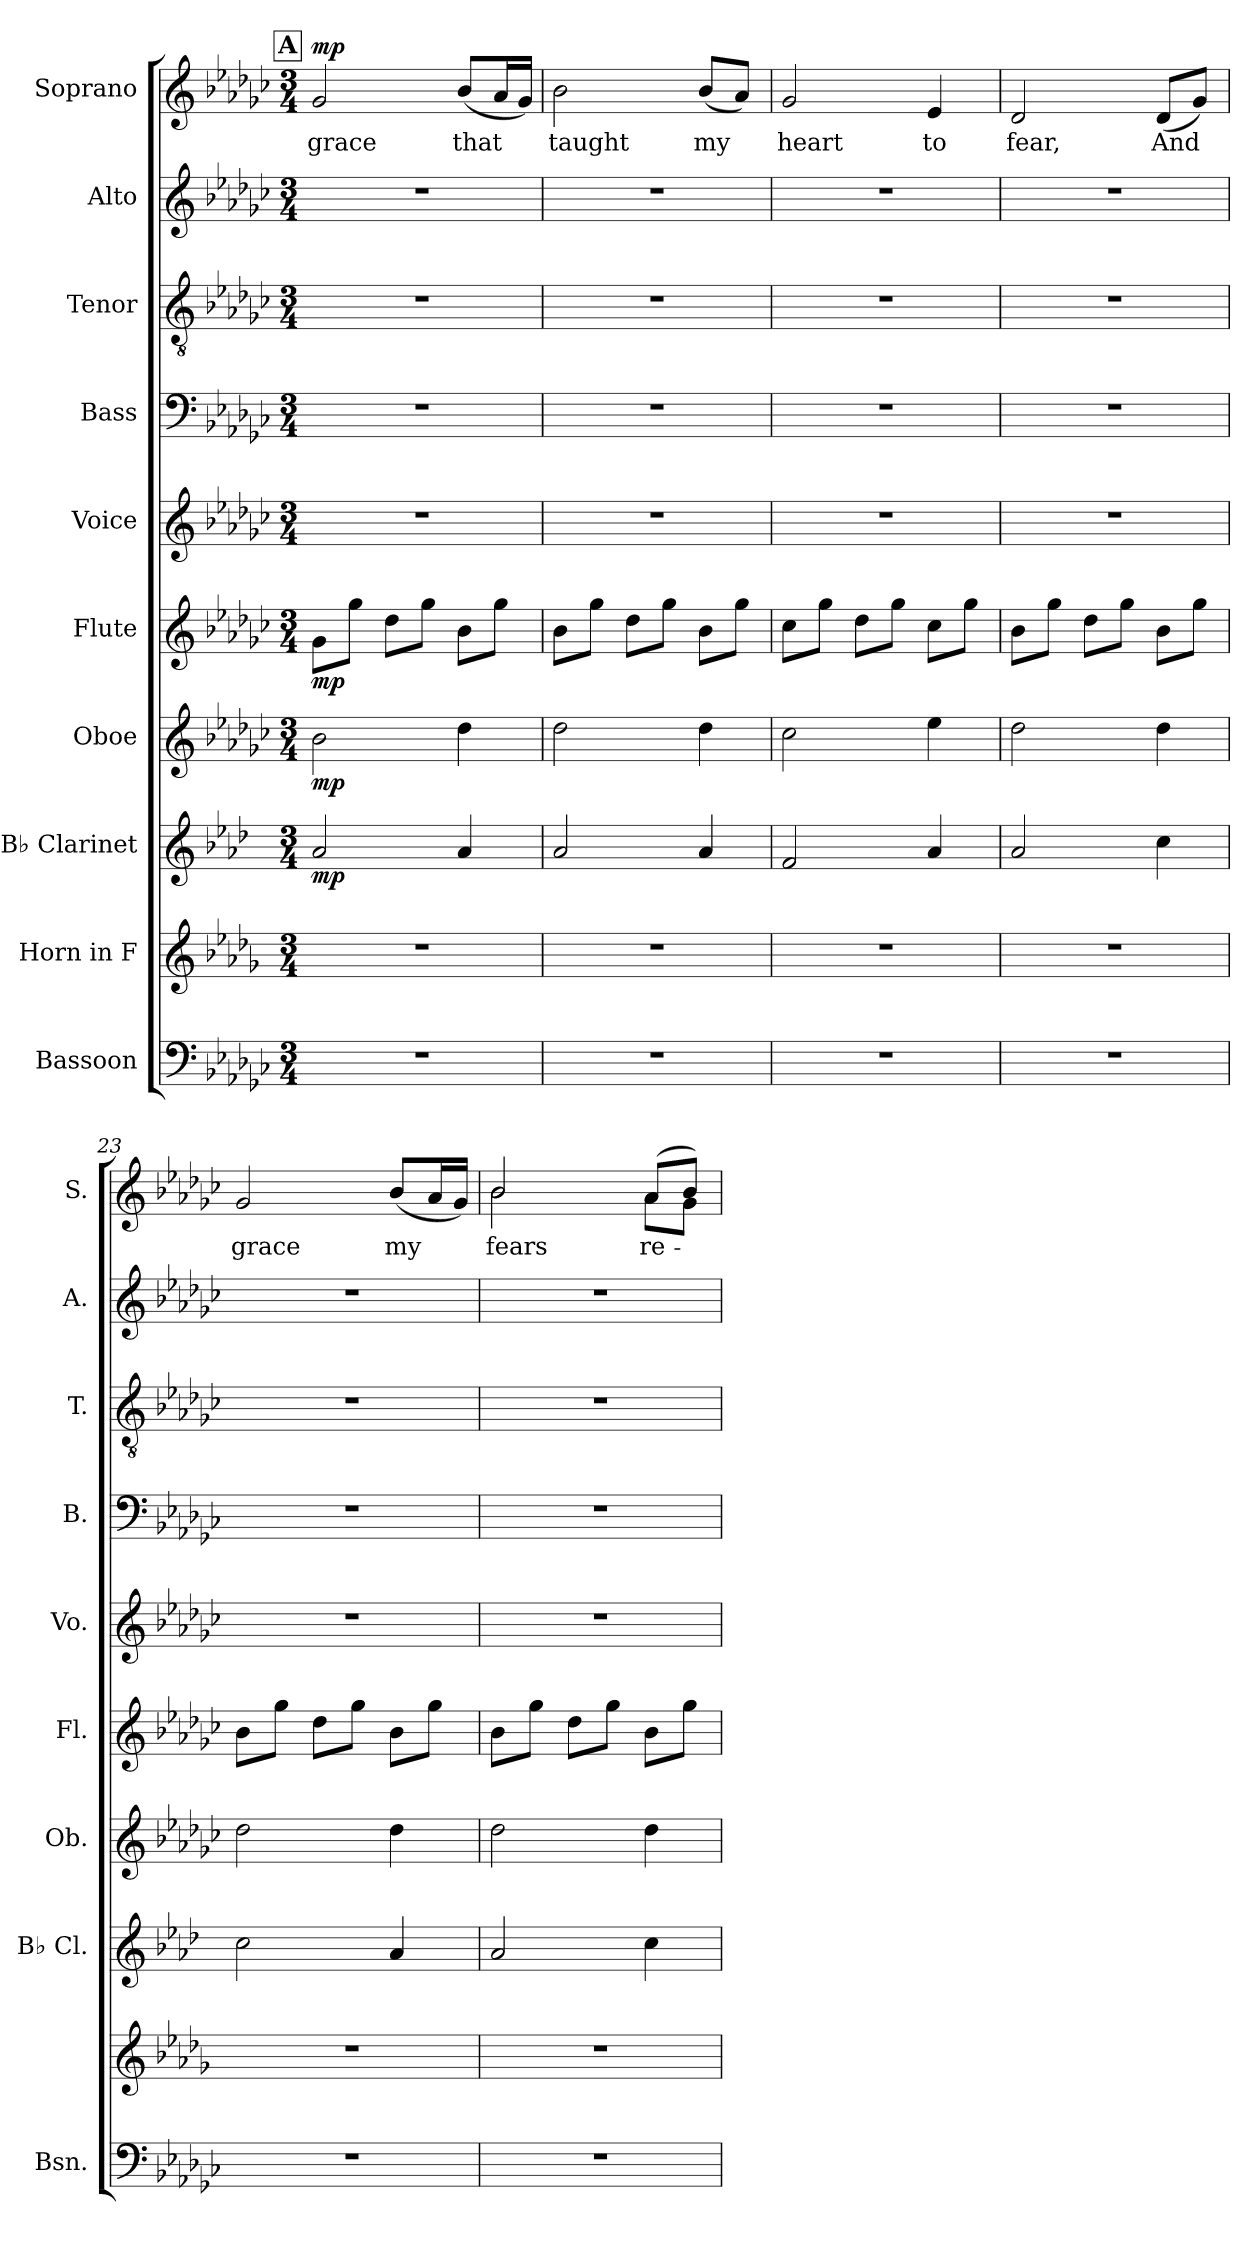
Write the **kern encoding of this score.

**kern	**kern	**kern	**dynam	**kern	**dynam	**kern	**dynam	**kern	**kern	**kern	**kern	**kern	**text	**dynam
*part10	*part9	*part8	*part8	*part7	*part7	*part6	*part6	*part5	*part4	*part3	*part2	*part1	*part1	*part1
*staff10	*staff9	*staff8	*staff8	*staff7	*staff7	*staff6	*staff6	*staff5	*staff4	*staff3	*staff2	*staff1	*staff1	*staff1
*I"Bassoon	*I"Horn in F	*I"B♭ Clarinet	*	*I"Oboe	*	*I"Flute	*	*I"Voice	*I"Bass	*I"Tenor	*I"Alto	*I"Soprano	*	*
*I'Bsn.	*	*I'B♭ Cl.	*	*I'Ob.	*	*I'Fl.	*	*I'Vo.	*I'B.	*I'T.	*I'A.	*I'S.	*	*
*clefF4	*clefG2	*clefG2	*	*clefG2	*	*clefG2	*	*clefG2	*clefF4	*clefGv2	*clefG2	*clefG2	*	*
*	*ITrd4c7	*ITrd1c2	*	*	*	*	*	*	*	*	*	*	*	*
*k[b-e-a-d-g-c-]	*k[b-e-a-d-g-c-]	*k[b-e-a-d-g-c-]	*	*k[b-e-a-d-g-c-]	*	*k[b-e-a-d-g-c-]	*	*k[b-e-a-d-g-c-]	*k[b-e-a-d-g-c-]	*k[b-e-a-d-g-c-]	*k[b-e-a-d-g-c-]	*k[b-e-a-d-g-c-]	*	*
*M3/4	*M3/4	*M3/4	*	*M3/4	*	*M3/4	*	*M3/4	*M3/4	*M3/4	*M3/4	*M3/4	*	*
!!LO:REH:place=s1:a:B:fs=14:t=A
=19	=19	=19	=19	=19	=19	=19	=19	=19	=19	=19	=19	=19	=19	=19
!	!	!	!LO:DY:b	!	!LO:DY:b	!	!LO:DY:b	!	!	!	!	!	!	!LO:DY:a
2.r	2.r	2g-/	mp	2b-\	mp	8g-\L	mp	2.r	2.r	2.r	2.r	2g-/	grace	mp
.	.	.	.	.	.	8gg-\J	.	.	.	.	.	.	.	.
.	.	.	.	.	.	8dd-\L	.	.	.	.	.	.	.	.
.	.	.	.	.	.	8gg-\J	.	.	.	.	.	.	.	.
.	.	4g-/	.	4dd-\	.	8b-\L	.	.	.	.	.	(8b-/L	that	.
.	.	.	.	.	.	8gg-\J	.	.	.	.	.	16a-/L	.	.
.	.	.	.	.	.	.	.	.	.	.	.	16g-/JJ)	.	.
!!LO:LB:g=z
=20	=20	=20	=20	=20	=20	=20	=20	=20	=20	=20	=20	=20	=20	=20
2.r	2.r	2g-/	.	2dd-\	.	8b-\L	.	2.r	2.r	2.r	2.r	2b-\	taught	.
.	.	.	.	.	.	8gg-\J	.	.	.	.	.	.	.	.
.	.	.	.	.	.	8dd-\L	.	.	.	.	.	.	.	.
.	.	.	.	.	.	8gg-\J	.	.	.	.	.	.	.	.
.	.	4g-/	.	4dd-\	.	8b-\L	.	.	.	.	.	(8b-/L	my	.
.	.	.	.	.	.	8gg-\J	.	.	.	.	.	8a-/J)	.	.
=21	=21	=21	=21	=21	=21	=21	=21	=21	=21	=21	=21	=21	=21	=21
2.r	2.r	2e-/	.	2cc-\	.	8cc-\L	.	2.r	2.r	2.r	2.r	2g-/	heart	.
.	.	.	.	.	.	8gg-\J	.	.	.	.	.	.	.	.
.	.	.	.	.	.	8dd-\L	.	.	.	.	.	.	.	.
.	.	.	.	.	.	8gg-\J	.	.	.	.	.	.	.	.
.	.	4g-/	.	4ee-\	.	8cc-\L	.	.	.	.	.	4e-/	to	.
.	.	.	.	.	.	8gg-\J	.	.	.	.	.	.	.	.
=22	=22	=22	=22	=22	=22	=22	=22	=22	=22	=22	=22	=22	=22	=22
2.r	2.r	2g-/	.	2dd-\	.	8b-\L	.	2.r	2.r	2.r	2.r	2d-/	fear,	.
.	.	.	.	.	.	8gg-\J	.	.	.	.	.	.	.	.
.	.	.	.	.	.	8dd-\L	.	.	.	.	.	.	.	.
.	.	.	.	.	.	8gg-\J	.	.	.	.	.	.	.	.
.	.	4b-\	.	4dd-\	.	8b-\L	.	.	.	.	.	(8d-/L	And	.
.	.	.	.	.	.	8gg-\J	.	.	.	.	.	8g-/J)	.	.
=23	=23	=23	=23	=23	=23	=23	=23	=23	=23	=23	=23	=23	=23	=23
2.r	2.r	2b-\	.	2dd-\	.	8b-\L	.	2.r	2.r	2.r	2.r	2g-/	grace	.
.	.	.	.	.	.	8gg-\J	.	.	.	.	.	.	.	.
.	.	.	.	.	.	8dd-\L	.	.	.	.	.	.	.	.
.	.	.	.	.	.	8gg-\J	.	.	.	.	.	.	.	.
.	.	4g-/	.	4dd-\	.	8b-\L	.	.	.	.	.	(8b-/L	my	.
.	.	.	.	.	.	8gg-\J	.	.	.	.	.	16a-/L	.	.
.	.	.	.	.	.	.	.	.	.	.	.	16g-/JJ)	.	.
!!LO:PB:g=z
=24	=24	=24	=24	=24	=24	=24	=24	=24	=24	=24	=24	=24	=24	=24
*	*	*	*	*	*	*	*	*	*	*	*	*^	*	*
2.r	2.r	2g-/	.	2dd-\	.	8b-\L	.	2.r	2.r	2.r	2.r	2b-/	2b-\	fears	.
.	.	.	.	.	.	8gg-\J	.	.	.	.	.	.	.	.	.
.	.	.	.	.	.	8dd-\L	.	.	.	.	.	.	.	.	.
.	.	.	.	.	.	8gg-\J	.	.	.	.	.	.	.	.	.
.	.	4b-\	.	4dd-\	.	8b-\L	.	.	.	.	.	(8a-/L	8a-\L	re-	.
.	.	.	.	.	.	8gg-\J	.	.	.	.	.	8b-/J)	8g-\J	.	.
*	*	*	*	*	*	*	*	*	*	*	*	*v	*v	*	*
=	=	=	=	=	=	=	=	=	=	=	=	=	=	=
*-	*-	*-	*-	*-	*-	*-	*-	*-	*-	*-	*-	*-	*-	*-
